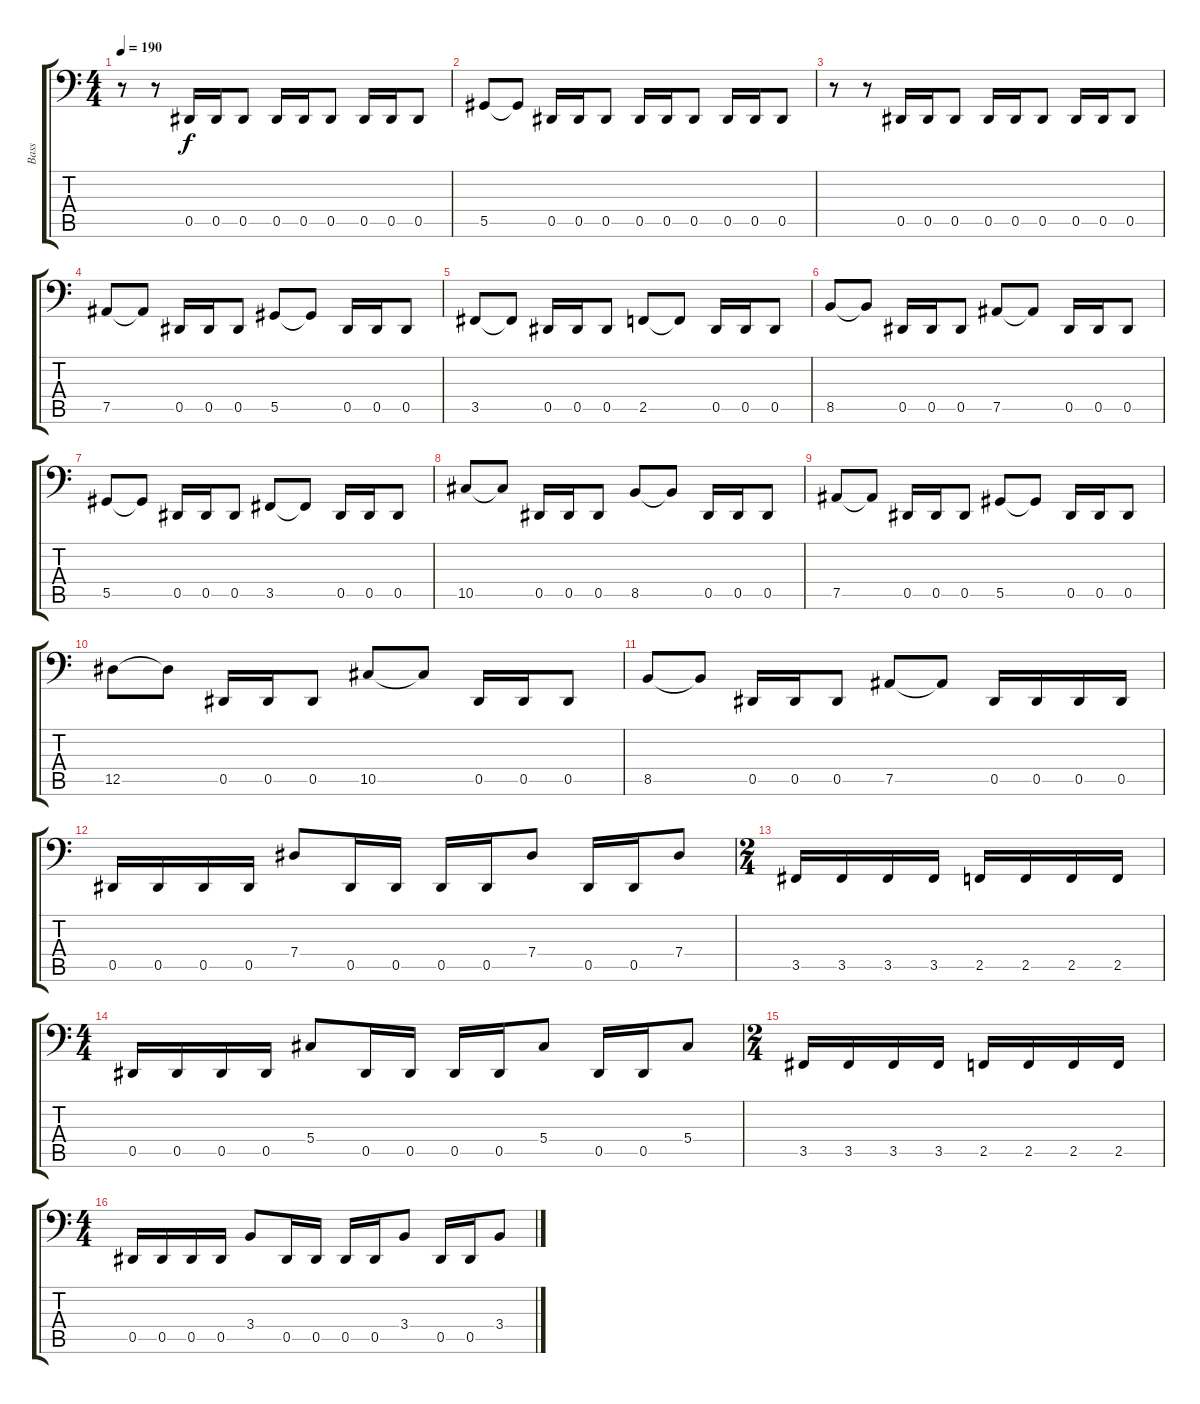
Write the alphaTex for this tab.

\track ("Bass" "Bass") {instrument electricbassfinger}
\staff {score tabs}
\tuning (B2 Gb2 Db2 Ab1 Eb1 Bb0) {hide}
\ts (4 4)
\tempo 190
\clef f4
\ks c
r.8{dy f} r.8 0.5.16 0.5.16 0.5.8 0.5.16 0.5.16 0.5.8 0.5.16 0.5.16 0.5.8 |
5.5.8 5.5{t}.8 0.5.16 0.5.16 0.5.8 0.5.16 0.5.16 0.5.8 0.5.16 0.5.16 0.5.8 |
r.8 r.8 0.5.16 0.5.16 0.5.8 0.5.16 0.5.16 0.5.8 0.5.16 0.5.16 0.5.8 |
7.5.8 7.5{t}.8 0.5.16 0.5.16 0.5.8 5.5.8 5.5{t}.8 0.5.16 0.5.16 0.5.8 |
3.5.8 3.5{t}.8 0.5.16 0.5.16 0.5.8 2.5.8 2.5{t}.8 0.5.16 0.5.16 0.5.8 |
8.5.8 8.5{t}.8 0.5.16 0.5.16 0.5.8 7.5.8 7.5{t}.8 0.5.16 0.5.16 0.5.8 |
5.5.8 5.5{t}.8 0.5.16 0.5.16 0.5.8 3.5.8 3.5{t}.8 0.5.16 0.5.16 0.5.8 |
10.5.8 10.5{t}.8 0.5.16 0.5.16 0.5.8 8.5.8 8.5{t}.8 0.5.16 0.5.16 0.5.8 |
7.5.8 7.5{t}.8 0.5.16 0.5.16 0.5.8 5.5.8 5.5{t}.8 0.5.16 0.5.16 0.5.8 |
12.5.8 12.5{t}.8 0.5.16 0.5.16 0.5.8 10.5.8 10.5{t}.8 0.5.16 0.5.16 0.5.8 |
8.5.8 8.5{t}.8 0.5.16 0.5.16 0.5.8 7.5.8 7.5{t}.8 0.5.16 0.5.16 0.5.16 0.5.16 |
0.5.16 0.5.16 0.5.16 0.5.16 7.4.8 0.5.16 0.5.16 0.5.16 0.5.16 7.4.8 0.5.16 0.5.16 7.4.8 |
\ts (2 4)
3.5.16 3.5.16 3.5.16 3.5.16 2.5.16 2.5.16 2.5.16 2.5.16 |
\ts (4 4)
0.5.16 0.5.16 0.5.16 0.5.16 5.4.8 0.5.16 0.5.16 0.5.16 0.5.16 5.4.8 0.5.16 0.5.16 5.4.8 |
\ts (2 4)
3.5.16 3.5.16 3.5.16 3.5.16 2.5.16 2.5.16 2.5.16 2.5.16 |
\ts (4 4)
0.5.16 0.5.16 0.5.16 0.5.16 3.4.8 0.5.16 0.5.16 0.5.16 0.5.16 3.4.8 0.5.16 0.5.16 3.4.8
